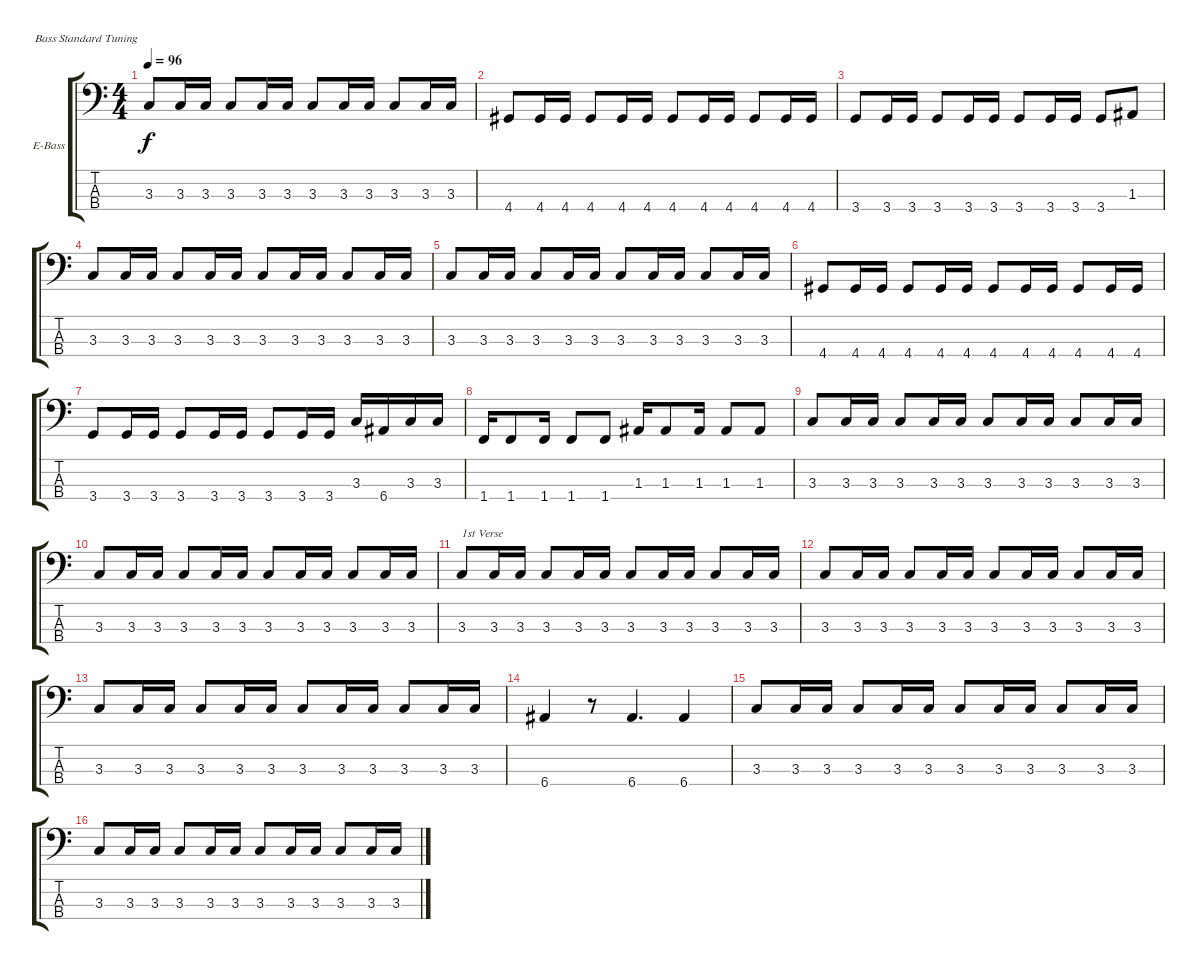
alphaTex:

\defaultSystemsLayout 4
\bracketExtendMode groupsimilarinstruments
\firstSystemTrackNameOrientation horizontal
\otherSystemsTrackNameOrientation horizontal
\track ("Peter Baltes" "E-Bass") {instrument electricbassfinger}
\staff {score tabs}
\tuning (G2 D2 A1 E1)
\ts (4 4)
\tempo 96
\clef f4
\ks c
3.3.8{dy f} 3.3.16 3.3.16 3.3.8 3.3.16 3.3.16 3.3.8 3.3.16 3.3.16 3.3.8 3.3.16 3.3.16 |
4.4.8 4.4.16 4.4.16 4.4.8 4.4.16 4.4.16 4.4.8 4.4.16 4.4.16 4.4.8 4.4.16 4.4.16 |
3.4.8 3.4.16 3.4.16 3.4.8 3.4.16 3.4.16 3.4.8 3.4.16 3.4.16 3.4.8 1.3.8 |
3.3.8 3.3.16 3.3.16 3.3.8 3.3.16 3.3.16 3.3.8 3.3.16 3.3.16 3.3.8 3.3.16 3.3.16 |
3.3.8 3.3.16 3.3.16 3.3.8 3.3.16 3.3.16 3.3.8 3.3.16 3.3.16 3.3.8 3.3.16 3.3.16 |
4.4.8 4.4.16 4.4.16 4.4.8 4.4.16 4.4.16 4.4.8 4.4.16 4.4.16 4.4.8 4.4.16 4.4.16 |
3.4.8 3.4.16 3.4.16 3.4.8 3.4.16 3.4.16 3.4.8 3.4.16 3.4.16 3.3.16 6.4.16 3.3.16 3.3.16 |
1.4.16 1.4.8 1.4.16 1.4.8 1.4.8 1.3.16 1.3.8 1.3.16 1.3.8 1.3.8 |
3.3.8 3.3.16 3.3.16 3.3.8 3.3.16 3.3.16 3.3.8 3.3.16 3.3.16 3.3.8 3.3.16 3.3.16 |
3.3.8 3.3.16 3.3.16 3.3.8 3.3.16 3.3.16 3.3.8 3.3.16 3.3.16 3.3.8 3.3.16 3.3.16 |
3.3.8{txt "1st Verse"} 3.3.16 3.3.16 3.3.8 3.3.16 3.3.16 3.3.8 3.3.16 3.3.16 3.3.8 3.3.16 3.3.16 |
3.3.8 3.3.16 3.3.16 3.3.8 3.3.16 3.3.16 3.3.8 3.3.16 3.3.16 3.3.8 3.3.16 3.3.16 |
3.3.8 3.3.16 3.3.16 3.3.8 3.3.16 3.3.16 3.3.8 3.3.16 3.3.16 3.3.8 3.3.16 3.3.16 |
6.4.4 r.8 6.4.4{d} 6.4.4 |
3.3.8 3.3.16 3.3.16 3.3.8 3.3.16 3.3.16 3.3.8 3.3.16 3.3.16 3.3.8 3.3.16 3.3.16 |
3.3.8 3.3.16 3.3.16 3.3.8 3.3.16 3.3.16 3.3.8 3.3.16 3.3.16 3.3.8 3.3.16 3.3.16
